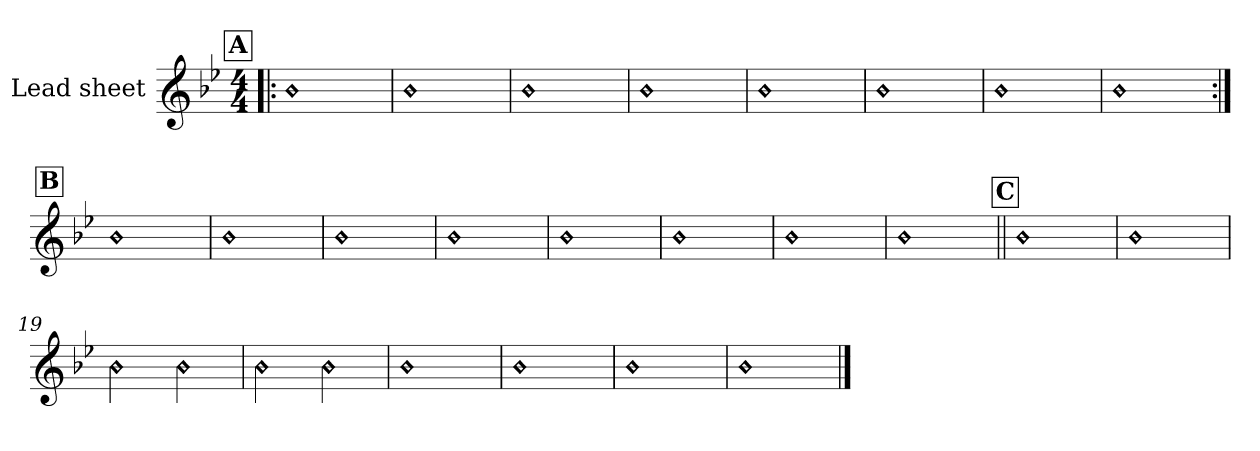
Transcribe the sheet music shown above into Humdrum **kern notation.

**kern
*part1
*staff1
*I"Lead sheet
*clefG2
*k[b-e-]
*g:
*M4/4
!!LO:REH:place=s1:a:B:fs=14:t=A
=1!|:
!LO:N:head=diamond
1b-
=2
!LO:N:head=diamond
1b-
=3
!LO:N:head=diamond
1b-
=4
!LO:N:head=diamond
1b-
=5
!LO:N:head=diamond
1b-
=6
!LO:N:head=diamond
1b-
=7
!LO:N:head=diamond
1b-
=8
!LO:N:head=diamond
1b-
!!LO:REH:place=s1:a:B:fs=14:t=B
=9:|!
!LO:N:head=diamond
1b-
=10
!LO:N:head=diamond
1b-
=11
!LO:N:head=diamond
1b-
!!LO:LB:g=z
=12
!LO:N:head=diamond
1b-
=13
!LO:N:head=diamond
1b-
=14
!LO:N:head=diamond
1b-
=15
!LO:N:head=diamond
1b-
=16
!LO:N:head=diamond
1b-
!!LO:REH:place=s1:a:B:fs=14:t=C
=17||
!LO:N:head=diamond
1b-
=18
!LO:N:head=diamond
1b-
=19
!LO:N:head=diamond
2b-\
!LO:N:head=diamond
2b-\
=20
!LO:N:head=diamond
2b-\
!LO:N:head=diamond
2b-\
=21
!LO:N:head=diamond
1b-
=22
!LO:N:head=diamond
1b-
!!LO:LB:g=z
=23
!LO:N:head=diamond
1b-
=24
!LO:N:head=diamond
1b-
==
*-
